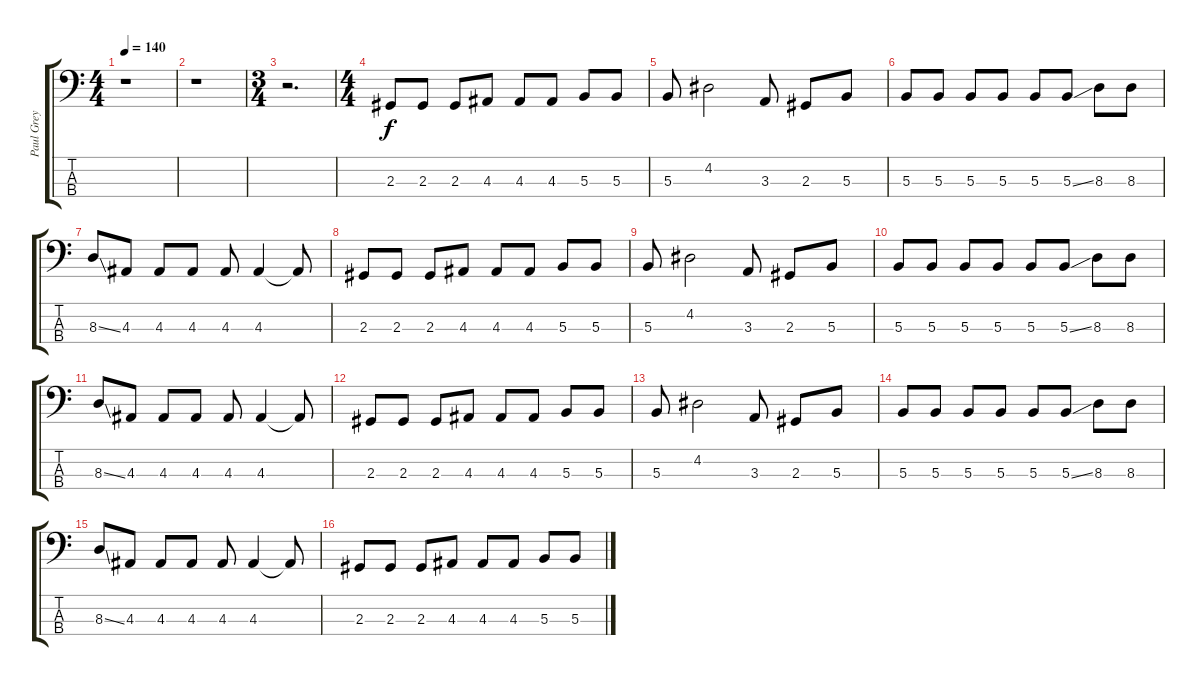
\track ("Paul Grey" "Paul Grey") {instrument electricbassfinger}
\staff {score tabs}
\tuning (E2 B1 Gb1 B0) {hide}
\ts (4 4)
\tempo 140
\clef f4
\ks c
r.1{dy f instrument electricbassfinger} |
r.1 |
\ts (3 4)
r.2{d} |
\ts (4 4)
2.3.8 2.3.8 2.3.8 4.3.8 4.3.8 4.3.8 5.3.8 5.3.8 |
5.3.8 4.2.2 3.3.8 2.3.8 5.3.8 |
5.3.8 5.3.8 5.3.8 5.3.8 5.3.8 5.3{ss}.8 8.3.8 8.3.8 |
8.3{ss}.8 4.3.8 4.3.8 4.3.8 4.3.8 4.3.4 4.3{t}.8 |
2.3.8 2.3.8 2.3.8 4.3.8 4.3.8 4.3.8 5.3.8 5.3.8 |
5.3.8 4.2.2 3.3.8 2.3.8 5.3.8 |
5.3.8 5.3.8 5.3.8 5.3.8 5.3.8 5.3{ss}.8 8.3.8 8.3.8 |
8.3{ss}.8 4.3.8 4.3.8 4.3.8 4.3.8 4.3.4 4.3{t}.8 |
2.3.8 2.3.8 2.3.8 4.3.8 4.3.8 4.3.8 5.3.8 5.3.8 |
5.3.8 4.2.2 3.3.8 2.3.8 5.3.8 |
5.3.8 5.3.8 5.3.8 5.3.8 5.3.8 5.3{ss}.8 8.3.8 8.3.8 |
8.3{ss}.8 4.3.8 4.3.8 4.3.8 4.3.8 4.3.4 4.3{t}.8 |
2.3.8 2.3.8 2.3.8 4.3.8 4.3.8 4.3.8 5.3.8 5.3.8
